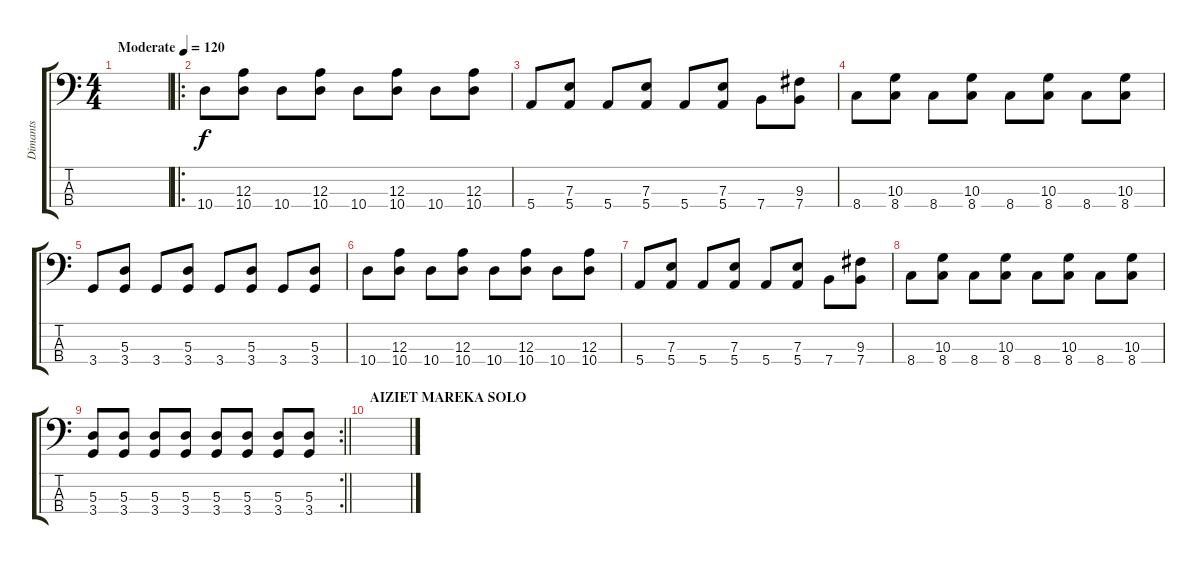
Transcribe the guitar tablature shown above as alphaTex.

\track ("Dimants" "Dimants") {instrument electricbasspick}
\staff {score tabs}
\tuning (G2 D2 A1 E1) {hide}
\ts (4 4)
\tempo (120 "Moderate")
\clef f4
\ks c
|
\ro
10.4.8 (12.3 10.4).8 10.4.8 (12.3 10.4).8 10.4.8 (12.3 10.4).8 10.4.8 (12.3 10.4).8 |
5.4.8 (7.3 5.4).8 5.4.8 (7.3 5.4).8 5.4.8 (7.3 5.4).8 7.4.8 (9.3 7.4).8 |
8.4.8 (10.3 8.4).8 8.4.8 (10.3 8.4).8 8.4.8 (10.3 8.4).8 8.4.8 (10.3 8.4).8 |
3.4.8 (5.3 3.4).8 3.4.8 (5.3 3.4).8 3.4.8 (5.3 3.4).8 3.4.8 (5.3 3.4).8 |
10.4.8 (12.3 10.4).8 10.4.8 (12.3 10.4).8 10.4.8 (12.3 10.4).8 10.4.8 (12.3 10.4).8 |
5.4.8 (7.3 5.4).8 5.4.8 (7.3 5.4).8 5.4.8 (7.3 5.4).8 7.4.8 (9.3 7.4).8 |
8.4.8 (10.3 8.4).8 8.4.8 (10.3 8.4).8 8.4.8 (10.3 8.4).8 8.4.8 (10.3 8.4).8 |
\rc 2
\barLineRight lightlight
(5.3 3.4).8 (5.3 3.4).8 (5.3 3.4).8 (5.3 3.4).8 (5.3 3.4).8 (5.3 3.4).8 (5.3 3.4).8 (5.3 3.4).8 |
\section ("" "AIZIET MAREKA SOLO")
